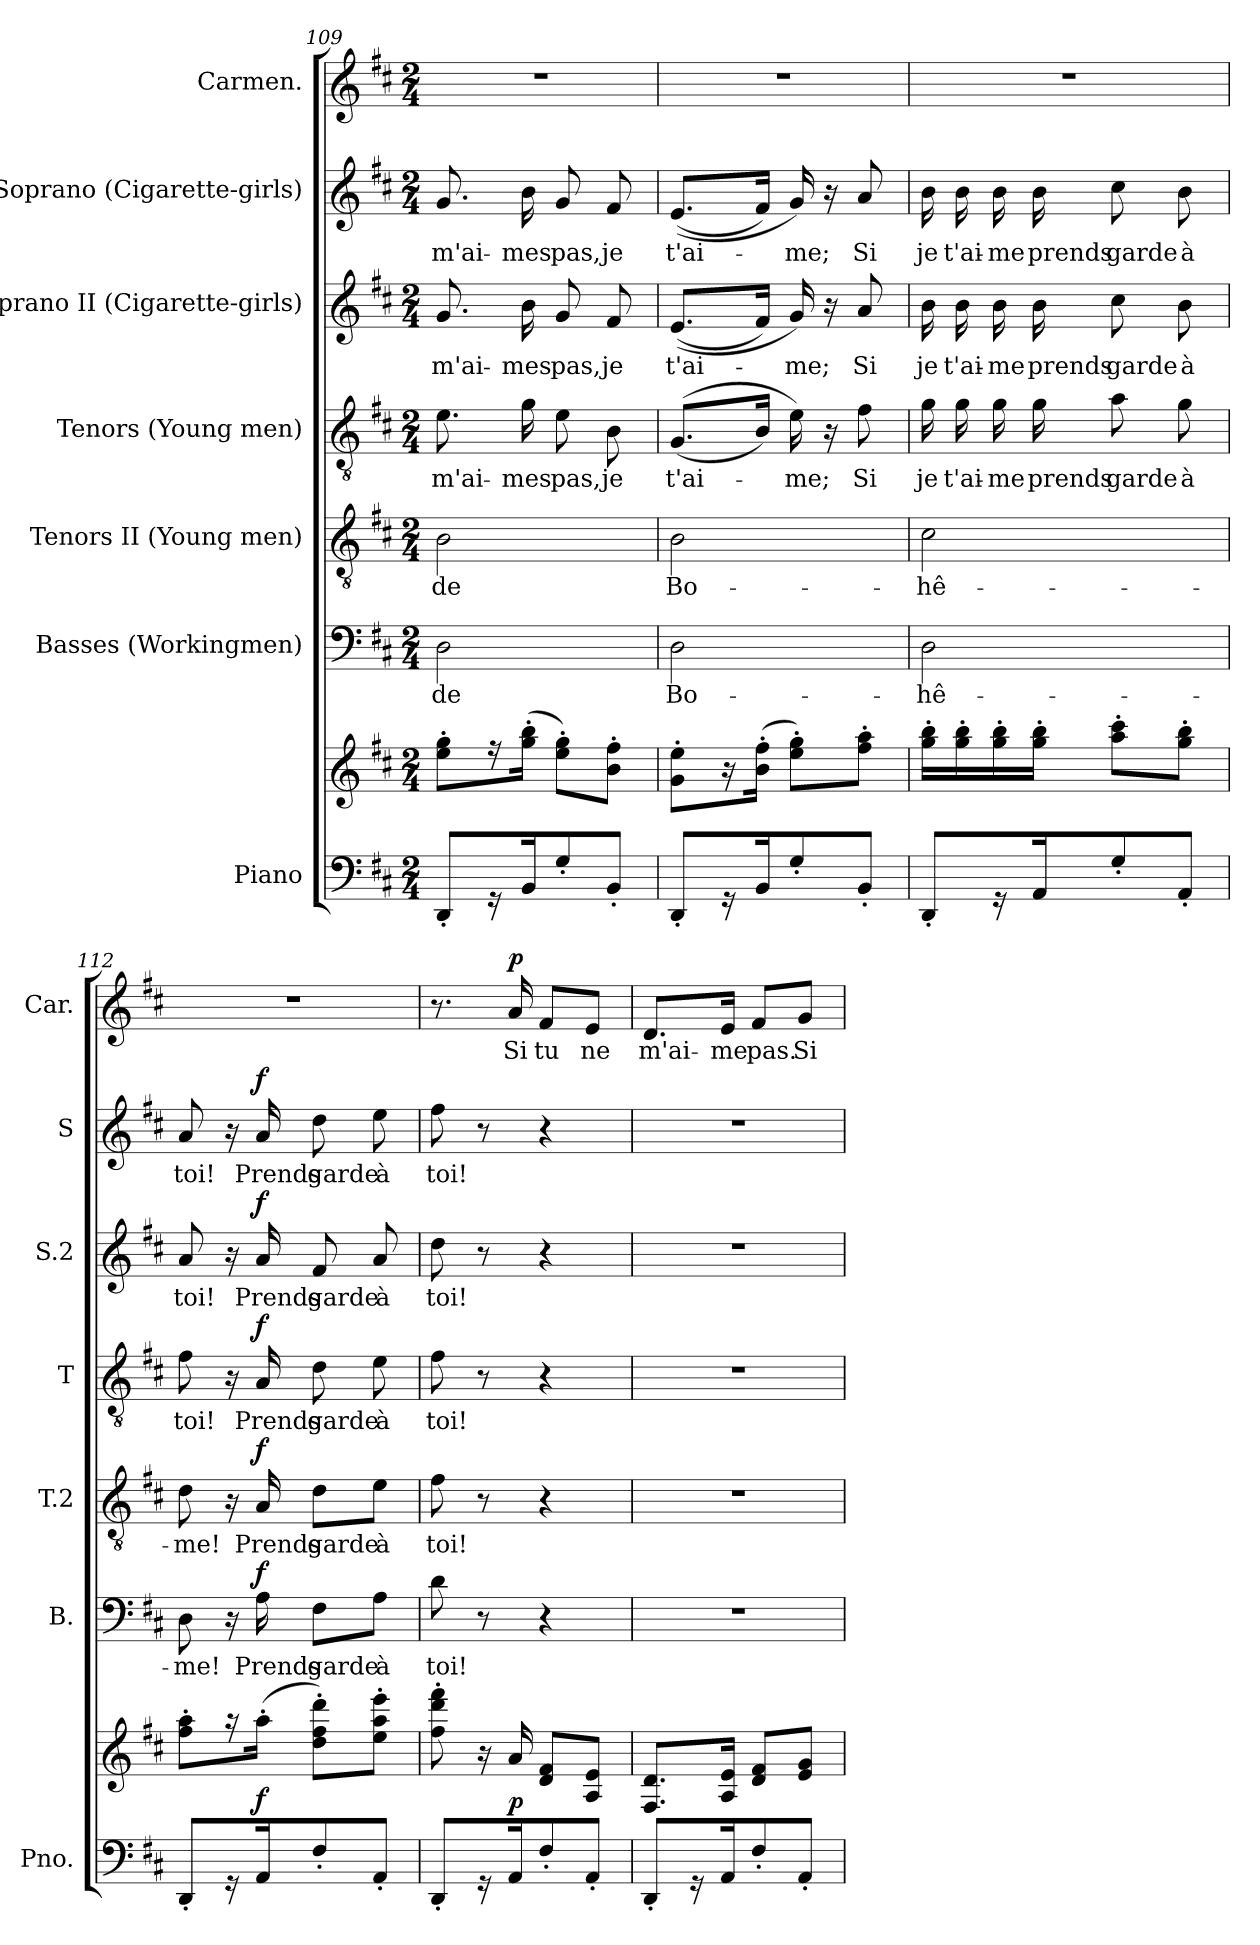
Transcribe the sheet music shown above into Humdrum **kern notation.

**kern	**kern	**dynam	**kern	**text	**dynam	**kern	**text	**dynam	**kern	**text	**dynam	**kern	**text	**dynam	**kern	**text	**dynam	**kern	**text	**dynam
*part7	*part7	*part7	*part6	*part6	*part6	*part5	*part5	*part5	*part4	*part4	*part4	*part3	*part3	*part3	*part2	*part2	*part2	*part1	*part1	*part1
*staff8	*staff7	*staff7/8	*staff6	*staff6	*staff6	*staff5	*staff5	*staff5	*staff4	*staff4	*staff4	*staff3	*staff3	*staff3	*staff2	*staff2	*staff2	*staff1	*staff1	*staff1
*I"Piano	*	*	*I"Basses (Workingmen)	*	*	*I"Tenors II (Young men)	*	*	*I"Tenors (Young men)	*	*	*I"Soprano II  (Cigarette-girls)	*	*	*I"Soprano (Cigarette-girls)	*	*	*I"Carmen.	*	*
*I'Pno.	*	*	*I'B.	*	*	*I'T.2	*	*	*I'T	*	*	*I'S.2	*	*	*I'S	*	*	*I'Car.	*	*
*clefF4	*clefG2	*	*clefF4	*	*	*clefGv2	*	*	*clefGv2	*	*	*clefG2	*	*	*clefG2	*	*	*clefG2	*	*
*k[f#c#]	*k[f#c#]	*	*k[f#c#]	*	*	*k[f#c#]	*	*	*k[f#c#]	*	*	*k[f#c#]	*	*	*k[f#c#]	*	*	*k[f#c#]	*	*
*M2/4	*M2/4	*	*M2/4	*	*	*M2/4	*	*	*M2/4	*	*	*M2/4	*	*	*M2/4	*	*	*M2/4	*	*
=109	=109	=109	=109	=109	=109	=109	=109	=109	=109	=109	=109	=109	=109	=109	=109	=109	=109	=109	=109	=109
!	!	!	!	!LO:LY:b	!	!	!LO:LY:b	!	!	!LO:LY:b	!	!	!LO:LY:b	!	!	!LO:LY:b	!	!	!	!
8DD'/L	8ee\' 8gg\'L	.	2D\	de	.	2B\	de	.	8.e\	m'ai-	.	8.g/	m'ai-	.	8.g/	m'ai-	.	2r	.	.
16r	16r	.	.	.	.	.	.	.	.	.	.	.	.	.	.	.	.	.	.	.
!	!	!	!	!	!	!	!	!	!	!LO:LY:b	!	!	!LO:LY:b	!	!	!LO:LY:b	!	!	!	!
16BB/K	(>16gg\' 16bb\'Jk	.	.	.	.	.	.	.	16g\	-mes	.	16b\	-mes	.	16b\	-mes	.	.	.	.
!	!	!	!	!	!	!	!	!	!	!LO:LY:b	!	!	!LO:LY:b	!	!	!LO:LY:b	!	!	!	!
8G'/	8ee\' 8gg\'L)	.	.	.	.	.	.	.	8e\	pas,	.	8g/	pas,	.	8g/	pas,	.	.	.	.
!	!	!	!	!	!	!	!	!	!	!LO:LY:b	!	!	!LO:LY:b	!	!	!LO:LY:b	!	!	!	!
8BB'/J	8b\' 8ff#\'J	.	.	.	.	.	.	.	8B\	je	.	8f#/	je	.	8f#/	je	.	.	.	.
=110	=110	=110	=110	=110	=110	=110	=110	=110	=110	=110	=110	=110	=110	=110	=110	=110	=110	=110	=110	=110
!	!	!	!	!LO:LY:b	!	!	!LO:LY:b	!	!	!LO:LY:b	!	!	!LO:LY:b	!	!	!LO:LY:b	!	!	!	!
8DD'/L	8g\' 8ee\'L	.	2D\	Bo-	.	2B\	Bo-	.	(>(<8.G/L	t'ai-	.	(>(<8.e/L	t'ai-	.	(>(<8.e/L	t'ai-	.	2r	.	.
16r	16r	.	.	.	.	.	.	.	.	.	.	.	.	.	.	.	.	.	.	.
16BB/K	(>16b\' 16ff#\'Jk	.	.	.	.	.	.	.	16B/Jk)	.	.	16f#/Jk)	.	.	16f#/Jk)	.	.	.	.	.
!	!	!	!	!	!	!	!	!	!	!LO:LY:b	!	!	!LO:LY:b	!	!	!LO:LY:b	!	!	!	!
8G'/	8ee\' 8gg\'L)	.	.	.	.	.	.	.	16e\)	-me;	.	16g/)	-me;	.	16g/)	-me;	.	.	.	.
.	.	.	.	.	.	.	.	.	16r	.	.	16r	.	.	16r	.	.	.	.	.
!	!	!	!	!	!	!	!	!	!	!LO:LY:b	!	!	!LO:LY:b	!	!	!LO:LY:b	!	!	!	!
8BB'/J	8ff#\' 8aa\'J	.	.	.	.	.	.	.	8f#\	Si	.	8a/	Si	.	8a/	Si	.	.	.	.
=111	=111	=111	=111	=111	=111	=111	=111	=111	=111	=111	=111	=111	=111	=111	=111	=111	=111	=111	=111	=111
!	!	!	!	!LO:LY:b	!	!	!LO:LY:b	!	!	!LO:LY:b	!	!	!LO:LY:b	!	!	!LO:LY:b	!	!	!	!
8DD'/L	16gg\' 16bb\'LL	.	2D\	-hê-	.	2c#\	-hê-	.	16g\	je	.	16b\	je	.	16b\	je	.	2r	.	.
!	!	!	!	!	!	!	!	!	!	!LO:LY:b	!	!	!LO:LY:b	!	!	!LO:LY:b	!	!	!	!
.	16gg\' 16bb\'	.	.	.	.	.	.	.	16g\	t'ai-	.	16b\	t'ai-	.	16b\	t'ai-	.	.	.	.
!	!	!	!	!	!	!	!	!	!	!LO:LY:b	!	!	!LO:LY:b	!	!	!LO:LY:b	!	!	!	!
16r	16gg\' 16bb\'	.	.	.	.	.	.	.	16g\	-me	.	16b\	-me	.	16b\	-me	.	.	.	.
!	!	!	!	!	!	!	!	!	!	!LO:LY:b	!	!	!LO:LY:b	!	!	!LO:LY:b	!	!	!	!
16AA/K	16gg\' 16bb\'JJ	.	.	.	.	.	.	.	16g\	prends	.	16b\	prends	.	16b\	prends	.	.	.	.
!	!	!	!	!	!	!	!	!	!	!LO:LY:b	!	!	!LO:LY:b	!	!	!LO:LY:b	!	!	!	!
8G'/	8aa\' 8ccc#\'L	.	.	.	.	.	.	.	8a\	garde	.	8cc#\	garde	.	8cc#\	garde	.	.	.	.
!	!	!	!	!	!	!	!	!	!	!LO:LY:b	!	!	!LO:LY:b	!	!	!LO:LY:b	!	!	!	!
8AA'/J	8gg\' 8bb\'J	.	.	.	.	.	.	.	8g\	à	.	8b\	à	.	8b\	à	.	.	.	.
!!LO:LB:g=z
=112	=112	=112	=112	=112	=112	=112	=112	=112	=112	=112	=112	=112	=112	=112	=112	=112	=112	=112	=112	=112
!	!	!	!	!LO:LY:b	!	!	!LO:LY:b	!	!	!LO:LY:b	!	!	!LO:LY:b	!	!	!LO:LY:b	!	!	!	!
8DD'/L	8ff#\' 8aa\'L	.	8D\	-me!	.	8d\	-me!	.	8f#\	toi!	.	8a/	toi!	.	8a/	toi!	.	2r	.	.
16r	16r	.	16r	.	.	16r	.	.	16r	.	.	16r	.	.	16r	.	.	.	.	.
!	!	!LO:DY:a=2	!	!LO:LY:b	!LO:DY:a	!	!LO:LY:b	!LO:DY:a	!	!LO:LY:b	!LO:DY:a	!	!LO:LY:b	!LO:DY:a	!	!LO:LY:b	!LO:DY:a	!	!	!
16AA/K	(>16aa'\Jk	f	16A\	Prends	f	16A/	Prends	f	16A/	Prends	f	16a/	Prends	f	16a/	Prends	f	.	.	.
!	!	!	!	!LO:LY:b	!	!	!LO:LY:b	!	!	!LO:LY:b	!	!	!LO:LY:b	!	!	!LO:LY:b	!	!	!	!
8F#'/	8dd\' 8ff#\' 8ddd\'L)	.	8F#\L	garde	.	8d\L	garde	.	8d\	garde	.	8f#/	garde	.	8dd\	garde	.	.	.	.
!	!	!	!	!LO:LY:b	!	!	!LO:LY:b	!	!	!LO:LY:b	!	!	!LO:LY:b	!	!	!LO:LY:b	!	!	!	!
8AA'/J	8ee\' 8aa\' 8eee\'J	.	8A\J	à	.	8e\J	à	.	8e\	à	.	8a/	à	.	8ee\	à	.	.	.	.
=113	=113	=113	=113	=113	=113	=113	=113	=113	=113	=113	=113	=113	=113	=113	=113	=113	=113	=113	=113	=113
!	!	!	!	!LO:LY:b	!	!	!LO:LY:b	!	!	!LO:LY:b	!	!	!LO:LY:b	!	!	!LO:LY:b	!	!	!	!
8DD'/L	8ff#\' 8ddd\' 8fff#\'	.	8d\	toi!	.	8f#\	toi!	.	8f#\	toi!	.	8dd\	toi!	.	8ff#\	toi!	.	8.r	.	.
16r	16r	.	8r	.	.	8r	.	.	8r	.	.	8r	.	.	8r	.	.	.	.	.
!	!	!LO:DY:a=2	!	!	!	!	!	!	!	!	!	!	!	!	!	!	!	!	!LO:LY:b	!LO:DY:a
16AA/K	16a/	p	.	.	.	.	.	.	.	.	.	.	.	.	.	.	.	16a/	Si	p
!	!	!	!	!	!	!	!	!	!	!	!	!	!	!	!	!	!	!	!LO:LY:b	!
8F#'/	8d/ 8f#/L	.	4r	.	.	4r	.	.	4r	.	.	4r	.	.	4r	.	.	8f#/L	tu	.
!	!	!	!	!	!	!	!	!	!	!	!	!	!	!	!	!	!	!	!LO:LY:b	!
8AA'/J	8A/ 8e/J	.	.	.	.	.	.	.	.	.	.	.	.	.	.	.	.	8e/J	ne	.
=114	=114	=114	=114	=114	=114	=114	=114	=114	=114	=114	=114	=114	=114	=114	=114	=114	=114	=114	=114	=114
!	!	!	!	!	!	!	!	!	!	!	!	!	!	!	!	!	!	!	!LO:LY:b	!
8DD'/L	8.F#/ 8.d/L	.	2r	.	.	2r	.	.	2r	.	.	2r	.	.	2r	.	.	8.d/L	m'ai-	.
16r	.	.	.	.	.	.	.	.	.	.	.	.	.	.	.	.	.	.	.	.
!	!	!	!	!	!	!	!	!	!	!	!	!	!	!	!	!	!	!	!LO:LY:b	!
16AA/K	16A/ 16e/Jk	.	.	.	.	.	.	.	.	.	.	.	.	.	.	.	.	16e/Jk	-me	.
!	!	!	!	!	!	!	!	!	!	!	!	!	!	!	!	!	!	!	!LO:LY:b	!
8F#'/	8d/ 8f#/L	.	.	.	.	.	.	.	.	.	.	.	.	.	.	.	.	8f#/L	pas.	.
!	!	!	!	!	!	!	!	!	!	!	!	!	!	!	!	!	!	!	!LO:LY:b	!
8AA'/J	8e/ 8g/J	.	.	.	.	.	.	.	.	.	.	.	.	.	.	.	.	8g/J	Si	.
=	=	=	=	=	=	=	=	=	=	=	=	=	=	=	=	=	=	=	=	=
*-	*-	*-	*-	*-	*-	*-	*-	*-	*-	*-	*-	*-	*-	*-	*-	*-	*-	*-	*-	*-
